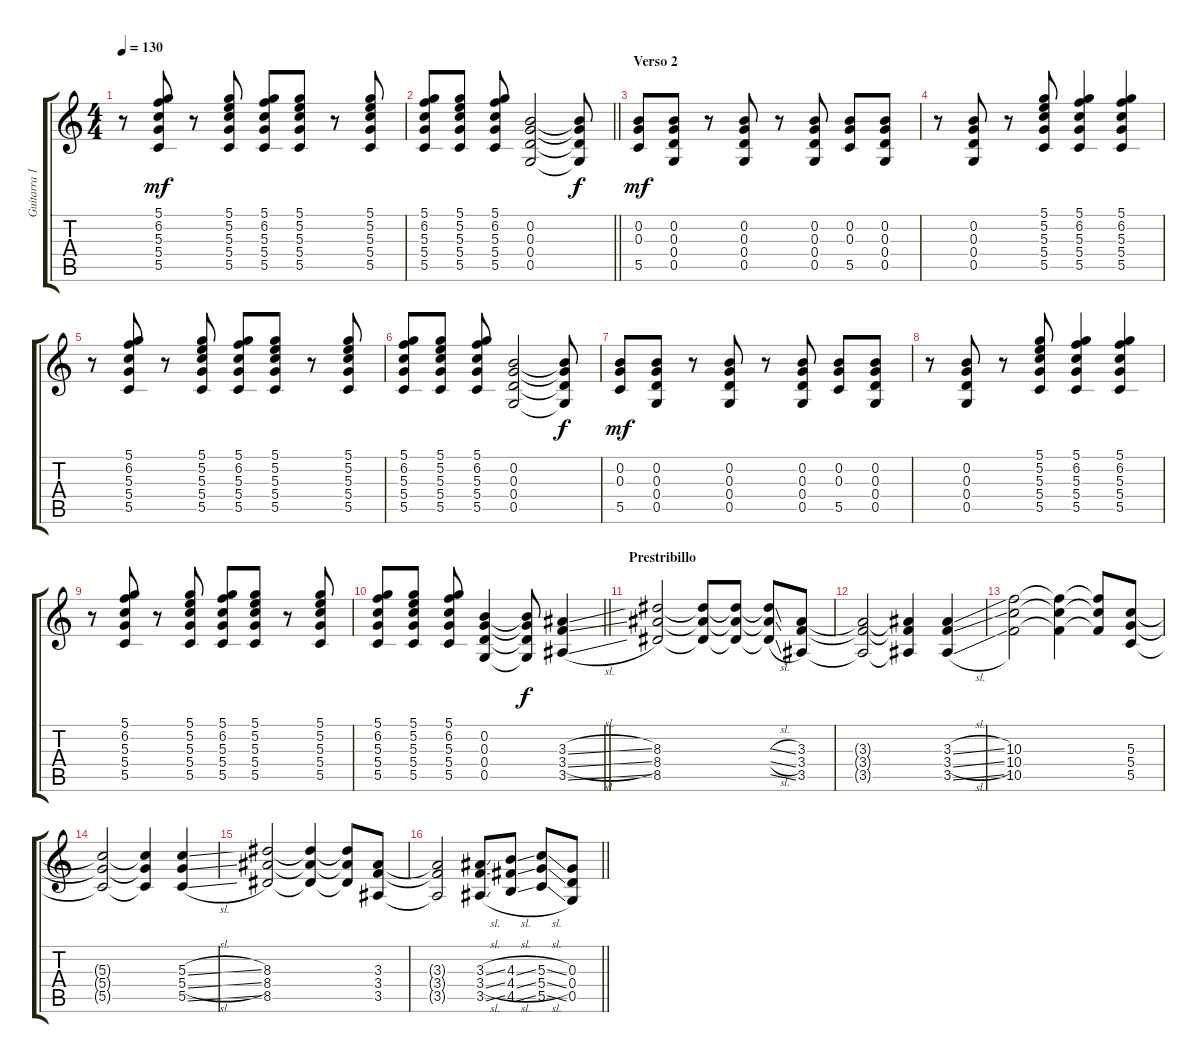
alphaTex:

\track ("Guitarra 1" "Guitarra 1") {instrument distortionguitar}
\staff {score tabs}
\tuning (D4 B3 G3 D3 G2 D2) {hide}
\ts (4 4)
\tempo 130
\clef g2
\ks c
r.8{dy mf} (5.1 6.2 5.3 5.4 5.5).8 r.8 (5.1 5.2 5.3 5.4 5.5).8 (5.1 6.2 5.3 5.4 5.5).8 (5.1 5.2 5.3 5.4 5.5).8 r.8 (5.1 5.2 5.3 5.4 5.5).8 |
\barLineRight lightlight
(5.1 6.2 5.3 5.4 5.5).8 (5.1 5.2 5.3 5.4 5.5).8 (5.1 6.2 5.3 5.4 5.5).8 (0.2 0.3 0.4 0.5).2 (0.2{t} 0.3{t} 0.4{t} 0.5{t}).8{dy f} |
\section ("" "Verso 2")
(0.2 0.3 5.5).8{dy mf} (0.2 0.3 0.4 0.5).8 r.8 (0.2 0.3 0.4 0.5).8 r.8 (0.2 0.3 0.4 0.5).8 (0.2 0.3 5.5).8 (0.2 0.3 0.4 0.5).8 |
r.8 (0.2 0.3 0.4 0.5).8 r.8 (5.1 5.2 5.3 5.4 5.5).8 (5.1 6.2 5.3 5.4 5.5).4 (5.1 6.2 5.3 5.4 5.5).4 |
r.8 (5.1 6.2 5.3 5.4 5.5).8 r.8 (5.1 5.2 5.3 5.4 5.5).8 (5.1 6.2 5.3 5.4 5.5).8 (5.1 5.2 5.3 5.4 5.5).8 r.8 (5.1 5.2 5.3 5.4 5.5).8 |
(5.1 6.2 5.3 5.4 5.5).8 (5.1 5.2 5.3 5.4 5.5).8 (5.1 6.2 5.3 5.4 5.5).8 (0.2 0.3 0.4 0.5).2 (0.2{t} 0.3{t} 0.4{t} 0.5{t}).8{dy f} |
(0.2 0.3 5.5).8{dy mf} (0.2 0.3 0.4 0.5).8 r.8 (0.2 0.3 0.4 0.5).8 r.8 (0.2 0.3 0.4 0.5).8 (0.2 0.3 5.5).8 (0.2 0.3 0.4 0.5).8 |
r.8 (0.2 0.3 0.4 0.5).8 r.8 (5.1 5.2 5.3 5.4 5.5).8 (5.1 6.2 5.3 5.4 5.5).4 (5.1 6.2 5.3 5.4 5.5).4 |
r.8 (5.1 6.2 5.3 5.4 5.5).8 r.8 (5.1 5.2 5.3 5.4 5.5).8 (5.1 6.2 5.3 5.4 5.5).8 (5.1 5.2 5.3 5.4 5.5).8 r.8 (5.1 5.2 5.3 5.4 5.5).8 |
\barLineRight lightlight
(5.1 6.2 5.3 5.4 5.5).8 (5.1 5.2 5.3 5.4 5.5).8 (5.1 6.2 5.3 5.4 5.5).8 (0.2 0.3 0.4 0.5).4 (0.2{t} 0.3{t} 0.4{t} 0.5{t}).8{dy f} (3.3{sl} 3.4{sl} 3.5{sl}).4 |
\section ("" "Prestribillo")
(8.3 8.4 8.5).2 (8.3{t} 8.4{t} 8.5{t}).8 (8.3{t} 8.4{t} 8.5{t}).8 (8.3{sl t} 8.4{sl t} 8.5{sl t}).8 (3.3 3.4 3.5).8 |
(3.3{t} 3.4{t} 3.5{t}).2 (3.3{t} 3.4{t} 3.5{t}).4 (3.3{sl} 3.4{sl} 3.5{sl}).4 |
(10.3 10.4 10.5).2 (10.3{t} 10.4{t} 10.5{t}).4 (10.3{t} 10.4{t} 10.5{t}).8 (5.3 5.4 5.5).8 |
(5.3{t} 5.4{t} 5.5{t}).2 (5.3{t} 5.4{t} 5.5{t}).4 (5.3{sl} 5.4{sl} 5.5{sl}).4 |
(8.3 8.4 8.5).2 (8.3{t} 8.4{t} 8.5{t}).4 (8.3{t} 8.4{t} 8.5{t}).8 (3.3 3.4 3.5).8 |
\barLineRight lightlight
(3.3{t} 3.4{t} 3.5{t}).2 (3.3{sl} 3.4{sl} 3.5{sl}).8 (4.3{sl} 4.4{sl} 4.5{sl}).8 (5.3{sl} 5.4{sl} 5.5{sl}).8 (0.3 0.4 0.5).8
